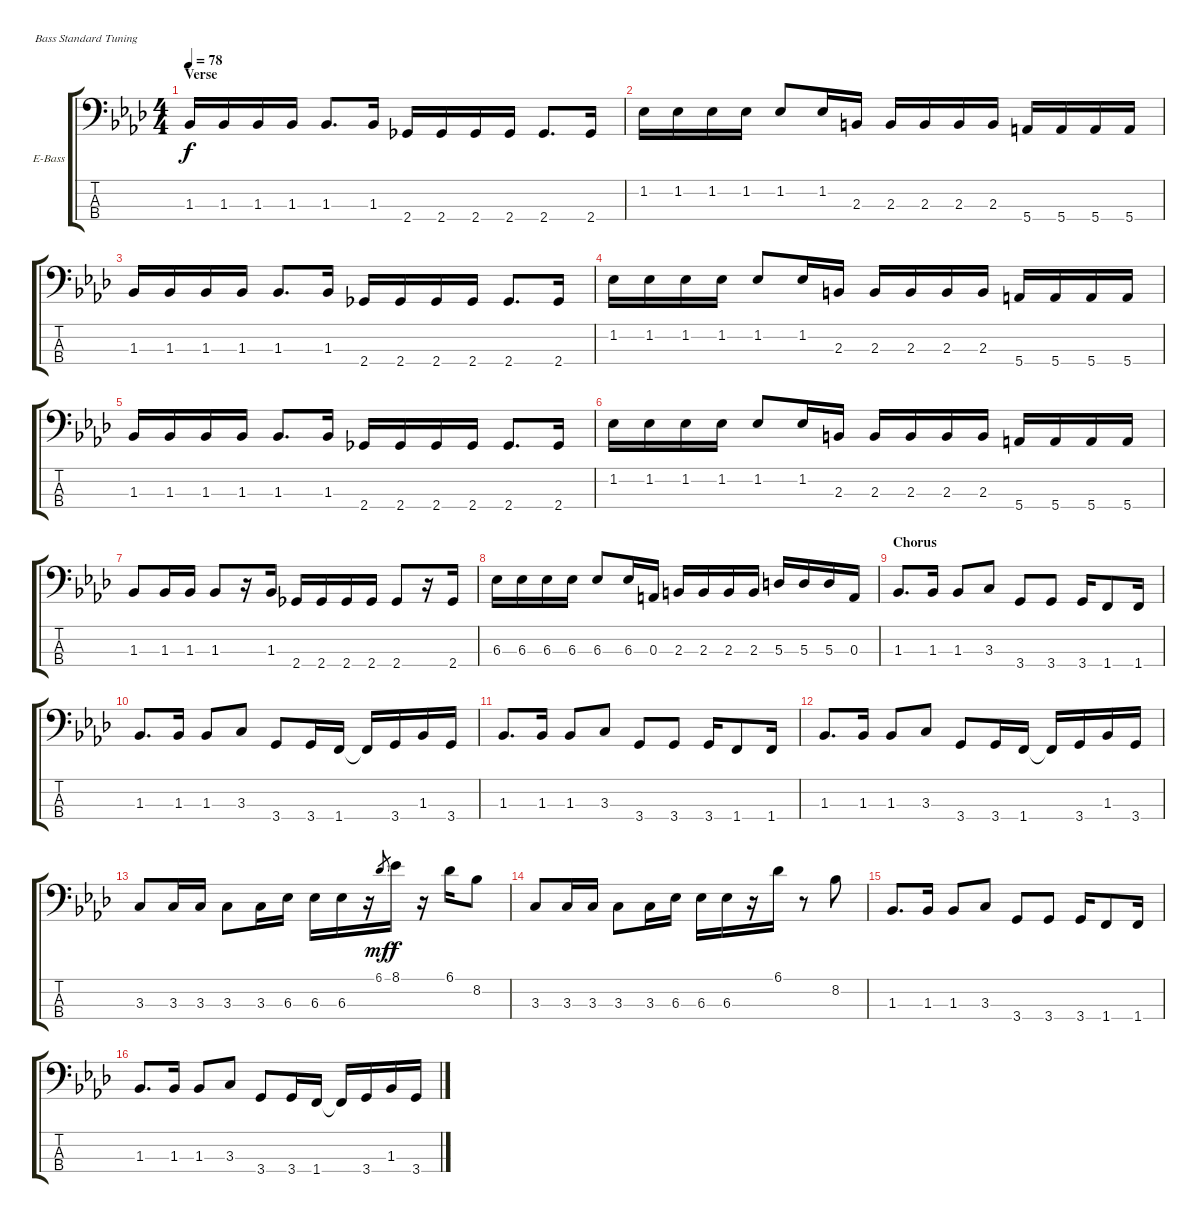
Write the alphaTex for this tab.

\defaultSystemsLayout 4
\bracketExtendMode groupsimilarinstruments
\firstSystemTrackNameOrientation horizontal
\otherSystemsTrackNameOrientation horizontal
\track ("Electric Bass" "E-Bass") {instrument electricbassfinger}
\staff {score tabs}
\tuning (G2 D2 A1 E1)
\ts (4 4)
\section ("" "Verse")
\tempo 78
\clef f4
\scale
1.07692
\ks ab
1.3.16{dy f} 1.3.16 1.3.16 1.3.16 1.3.8{d} 1.3.16 2.4.16 2.4.16 2.4.16 2.4.16 2.4.8{d} 2.4.16 |
\scale
0.923077 1.2.16 1.2.16 1.2.16 1.2.16 1.2.8 1.2.16 2.3.16 2.3.16 2.3.16 2.3.16 2.3.16 5.4.16 5.4.16 5.4.16 5.4.16 |
\scale
1.07692 1.3.16 1.3.16 1.3.16 1.3.16 1.3.8{d} 1.3.16 2.4.16 2.4.16 2.4.16 2.4.16 2.4.8{d} 2.4.16 |
\scale
0.923077 1.2.16 1.2.16 1.2.16 1.2.16 1.2.8 1.2.16 2.3.16 2.3.16 2.3.16 2.3.16 2.3.16 5.4.16 5.4.16 5.4.16 5.4.16 |
\scale
1.07692 1.3.16 1.3.16 1.3.16 1.3.16 1.3.8{d} 1.3.16 2.4.16 2.4.16 2.4.16 2.4.16 2.4.8{d} 2.4.16 |
\scale
0.923077 1.2.16 1.2.16 1.2.16 1.2.16 1.2.8 1.2.16 2.3.16 2.3.16 2.3.16 2.3.16 2.3.16 5.4.16 5.4.16 5.4.16 5.4.16 |
\scale
1.07692 1.3.8 1.3.16 1.3.16 1.3.8 r.16 1.3.16 2.4.16 2.4.16 2.4.16 2.4.16 2.4.8 r.16 2.4.16 |
\scale
0.923077 6.3.16 6.3.16 6.3.16 6.3.16 6.3.8 6.3.16 0.3.16 2.3.16 2.3.16 2.3.16 2.3.16 5.3.16 5.3.16 5.3.16 0.3.16 |
\section ("" "Chorus")
\scale
1.07692 1.3.8{d} 1.3.16 1.3.8 3.3.8 3.4.8 3.4.8 3.4.16 1.4.8 1.4.16 |
\scale
0.923077 1.3.8{d} 1.3.16 1.3.8 3.3.8 3.4.8 3.4.16 1.4.16 1.4{t}.16 3.4.16 1.3.16 3.4.16 |
\scale
1.07692 1.3.8{d} 1.3.16 1.3.8 3.3.8 3.4.8 3.4.8 3.4.16 1.4.8 1.4.16 |
\scale
0.923077 1.3.8{d} 1.3.16 1.3.8 3.3.8 3.4.8 3.4.16 1.4.16 1.4{t}.16 3.4.16 1.3.16 3.4.16 |
\scale
1.07692 3.3.8 3.3.16 3.3.16 3.3.8 3.3.16 6.3.16 6.3.16 6.3.16 r.16 6.1.8{gr dy mf} 8.1.16{dy f} r.16 6.1.16 8.2.8 |
\scale
0.923077 3.3.8 3.3.16 3.3.16 3.3.8 3.3.16 6.3.16 6.3.16 6.3.16 r.16 6.1.16 r.8 8.2.8 |
\scale
1.07692 1.3.8{d} 1.3.16 1.3.8 3.3.8 3.4.8 3.4.8 3.4.16 1.4.8 1.4.16 |
\scale
0.923077 1.3.8{d} 1.3.16 1.3.8 3.3.8 3.4.8 3.4.16 1.4.16 1.4{t}.16 3.4.16 1.3.16 3.4.16
